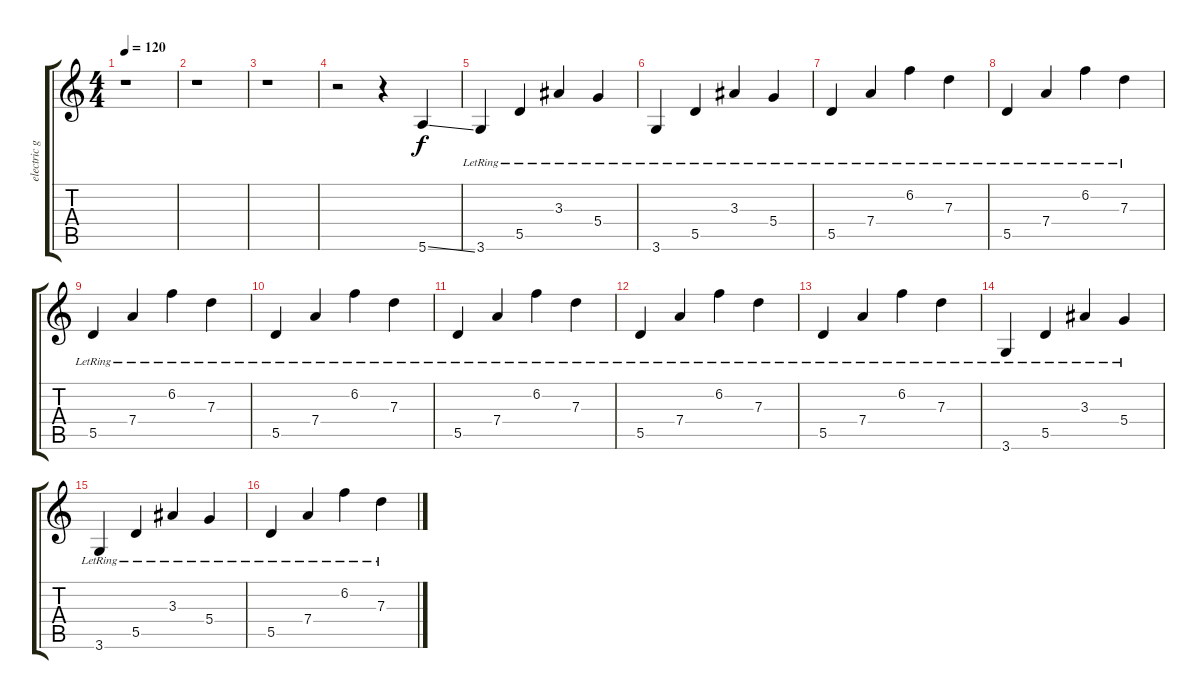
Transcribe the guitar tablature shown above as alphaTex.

\track ("electric guitar (jazz)" "electric g") {instrument electricguitarjazz}
\staff {score tabs}
\tuning (E4 B3 G3 D3 A2 E2) {hide}
\ts (4 4)
\tempo 120
\clef g2
\ks c
r.1{dy f instrument electricguitarjazz} |
r.1 |
r.1 |
r.2 r.4 5.6{ss}.4 |
3.6{lr}.4 5.5{lr}.4 3.3{lr}.4 5.4{lr}.4 |
3.6{lr}.4 5.5{lr}.4 3.3{lr}.4 5.4{lr}.4 |
5.5{lr}.4 7.4{lr}.4 6.2{lr}.4 7.3{lr}.4 |
5.5{lr}.4 7.4{lr}.4 6.2{lr}.4 7.3{lr}.4 |
5.5{lr}.4 7.4{lr}.4 6.2{lr}.4 7.3{lr}.4 |
5.5{lr}.4 7.4{lr}.4 6.2{lr}.4 7.3{lr}.4 |
5.5{lr}.4 7.4{lr}.4 6.2{lr}.4 7.3{lr}.4 |
5.5{lr}.4 7.4{lr}.4 6.2{lr}.4 7.3{lr}.4 |
5.5{lr}.4 7.4{lr}.4 6.2{lr}.4 7.3{lr}.4 |
3.6{lr}.4 5.5{lr}.4 3.3{lr}.4 5.4{lr}.4 |
3.6{lr}.4 5.5{lr}.4 3.3{lr}.4 5.4{lr}.4 |
5.5{lr}.4 7.4{lr}.4 6.2{lr}.4 7.3{lr}.4
